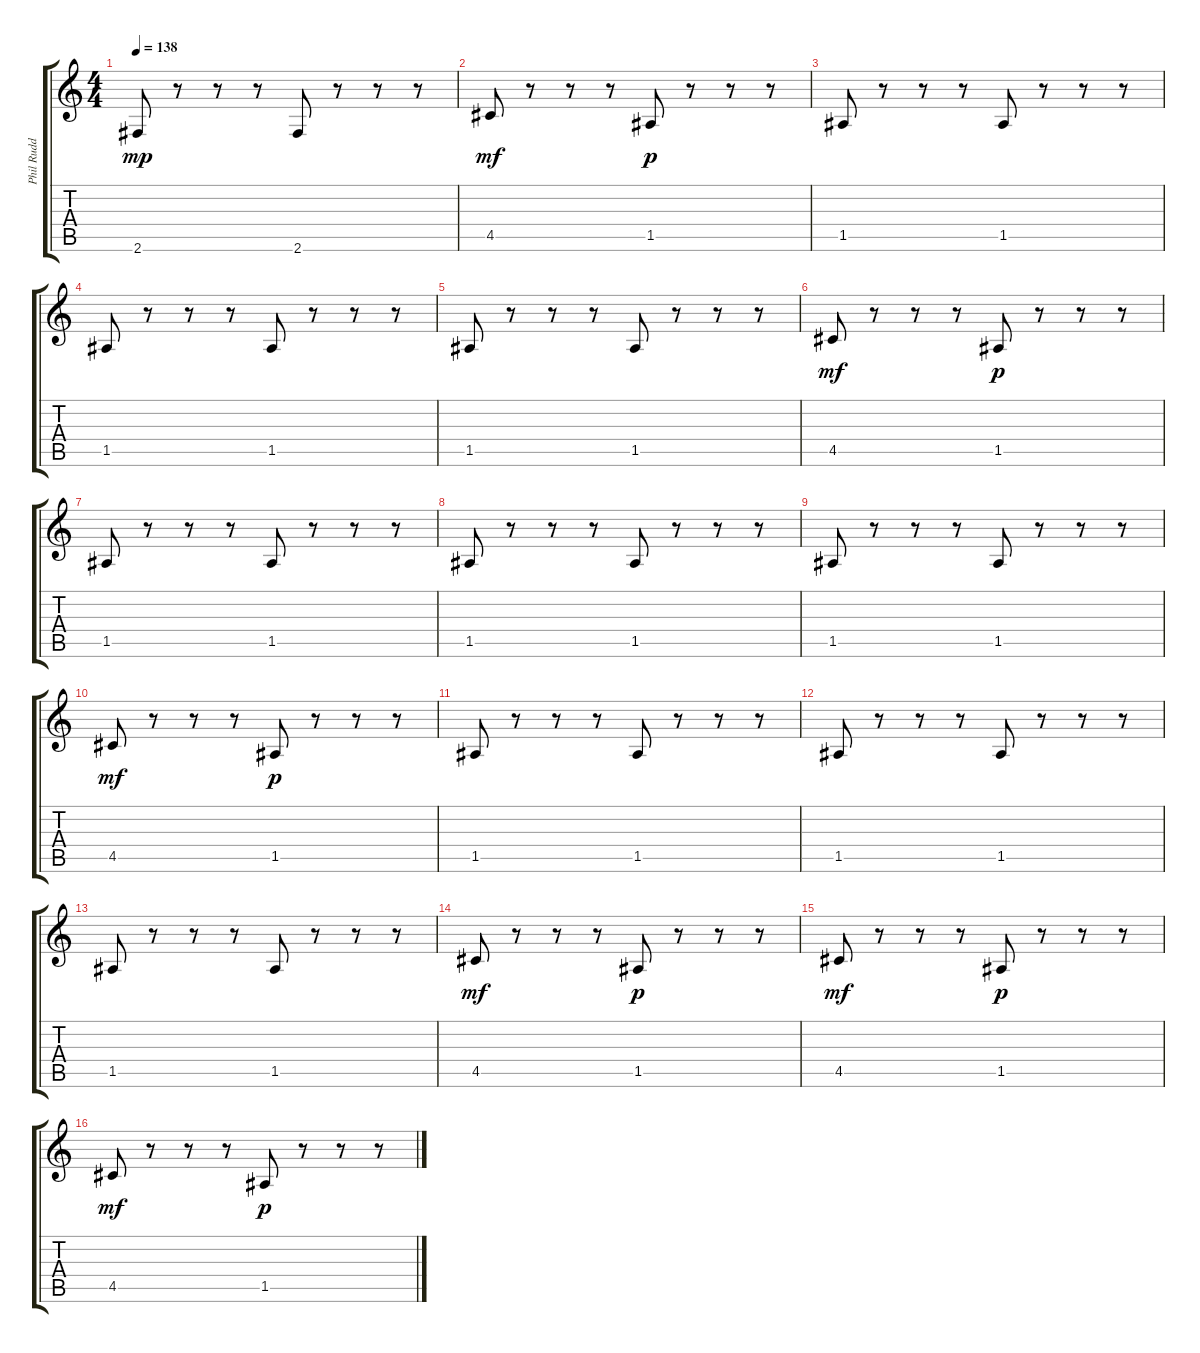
\track ("Phil Rudd" "Phil Rudd") {instrument acousticguitarsteel}
\staff {score tabs}
\tuning (E4 B3 G3 D3 A2 E2) {hide}
\ts (4 4)
\tempo 138
\clef g2
\ks c
2.6.8{dy mp} r.8 r.8 r.8 2.6.8 r.8 r.8 r.8 |
4.5.8{dy mf} r.8 r.8 r.8 1.5.8{dy p} r.8 r.8 r.8 |
1.5.8 r.8 r.8 r.8 1.5.8 r.8 r.8 r.8 |
1.5.8 r.8 r.8 r.8 1.5.8 r.8 r.8 r.8 |
1.5.8 r.8 r.8 r.8 1.5.8 r.8 r.8 r.8 |
4.5.8{dy mf} r.8 r.8 r.8 1.5.8{dy p} r.8 r.8 r.8 |
1.5.8 r.8 r.8 r.8 1.5.8 r.8 r.8 r.8 |
1.5.8 r.8 r.8 r.8 1.5.8 r.8 r.8 r.8 |
1.5.8 r.8 r.8 r.8 1.5.8 r.8 r.8 r.8 |
4.5.8{dy mf} r.8 r.8 r.8 1.5.8{dy p} r.8 r.8 r.8 |
1.5.8 r.8 r.8 r.8 1.5.8 r.8 r.8 r.8 |
1.5.8 r.8 r.8 r.8 1.5.8 r.8 r.8 r.8 |
1.5.8 r.8 r.8 r.8 1.5.8 r.8 r.8 r.8 |
4.5.8{dy mf} r.8 r.8 r.8 1.5.8{dy p} r.8 r.8 r.8 |
4.5.8{dy mf} r.8 r.8 r.8 1.5.8{dy p} r.8 r.8 r.8 |
4.5.8{dy mf} r.8 r.8 r.8 1.5.8{dy p} r.8 r.8 r.8
